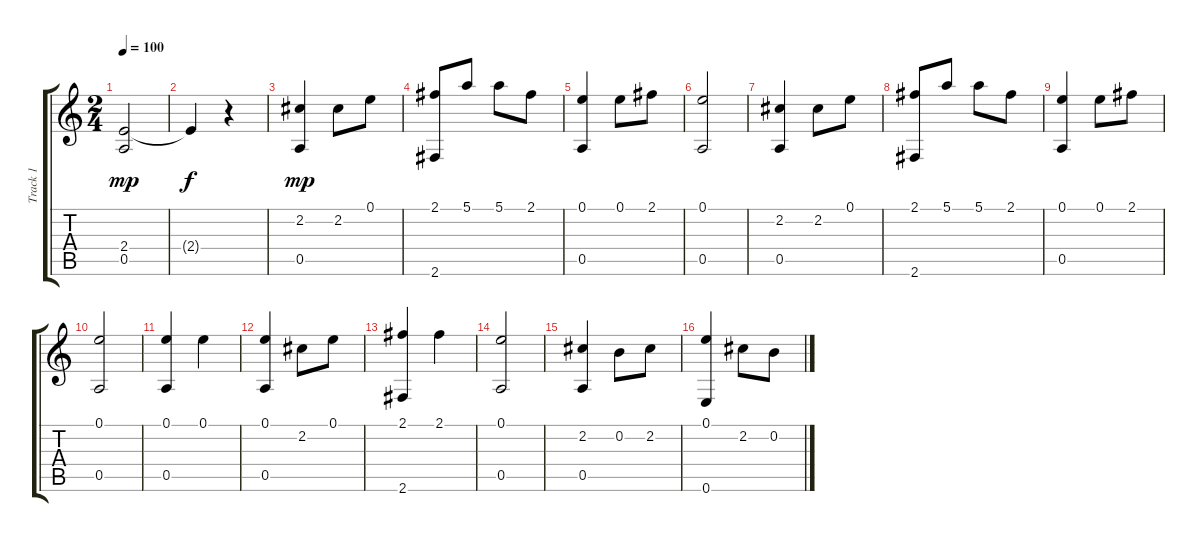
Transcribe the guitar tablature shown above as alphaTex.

\track ("Track 1" "Track 1") {instrument acousticguitarnylon}
\staff {score tabs}
\tuning (E4 B3 G3 D3 A2 E2) {hide}
\ts (2 4)
\tempo 100
\clef g2
\ks c
(2.4 0.5).2{dy mp} |
2.4{t}.4{dy f} r.4 |
(2.2 0.5).4{dy mp} 2.2.8 0.1.8 |
(2.1 2.6).8 5.1.8 5.1.8 2.1.8 |
(0.1 0.5).4 0.1.8 2.1.8 |
(0.1 0.5).2 |
(2.2 0.5).4 2.2.8 0.1.8 |
(2.1 2.6).8 5.1.8 5.1.8 2.1.8 |
(0.1 0.5).4 0.1.8 2.1.8 |
(0.1 0.5).2 |
(0.1 0.5).4 0.1.4 |
(0.1 0.5).4 2.2.8 0.1.8 |
(2.1 2.6).4 2.1.4 |
(0.1 0.5).2 |
(2.2 0.5).4 0.2.8 2.2.8 |
(0.1 0.6).4 2.2.8 0.2.8
